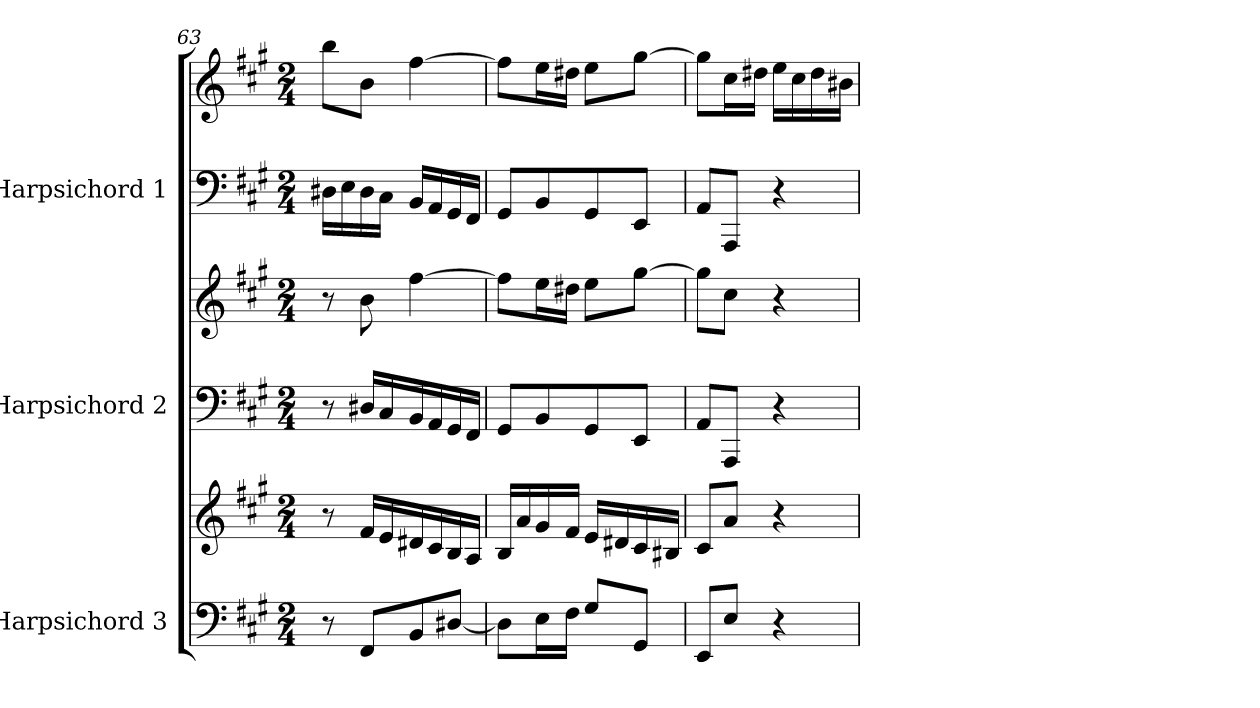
**kern	**kern	**kern	**kern	**kern	**kern
*part3	*part3	*part2	*part2	*part1	*part1
*staff6	*staff5	*staff4	*staff3	*staff2	*staff1
*I"Harpsichord 3	*	*I"Harpsichord 2	*	*I"Harpsichord 1	*
*I'Hp	*	*I'Hp	*	*I'Hp	*
*clefF4	*clefG2	*clefF4	*clefG2	*clefF4	*clefG2
*k[f#c#g#]	*k[f#c#g#]	*k[f#c#g#]	*k[f#c#g#]	*k[f#c#g#]	*k[f#c#g#]
*M2/4	*M2/4	*M2/4	*M2/4	*M2/4	*M2/4
=63	=63	=63	=63	=63	=63
8r	8r	8r	8r	16D#X\LL	8bb\L
.	.	.	.	16E\	.
8FF#/L	16f#/LL	16D#X/LL	8b\	16D#\	8b\J
.	16e/	16C#/	.	16C#\JJ	.
8BB/	16d#X/	16BB/	[4ff#\	16BB/LL	[4ff#\
.	16c#/	16AA/	.	16AA/	.
[8D#X/J	16B/	16GG#/	.	16GG#/	.
.	16A/JJ	16FF#/JJ	.	16FF#/JJ	.
=64	=64	=64	=64	=64	=64
8D#\L]	16B/LL	8GG#/L	8ff#\L]	8GG#/L	8ff#\L]
.	16a/	.	.	.	.
16E\L	16g#/	8BB/	16ee\L	8BB/	16ee\L
16F#\JJ	16f#/JJ	.	16dd#X\JJ	.	16dd#X\JJ
8G#/L	16e/LL	8GG#/	8ee\L	8GG#/	8ee\L
.	16d#X/	.	.	.	.
8GG#/J	16c#/	8EE/J	[8gg#\J	8EE/J	[8gg#\J
.	16B#X/JJ	.	.	.	.
=65	=65	=65	=65	=65	=65
8EE/L	8c#/L	8AA/L	8gg#\L]	8AA/L	8gg#\L]
8E/J	8a/J	8AAA/J	8cc#\J	8AAA/J	16cc#\L
.	.	.	.	.	16dd#X\JJ
4r	4r	4r	4r	4r	16ee\LL
.	.	.	.	.	16cc#\
.	.	.	.	.	16dd#\
.	.	.	.	.	16b#X\JJ
=	=	=	=	=	=
*-	*-	*-	*-	*-	*-
